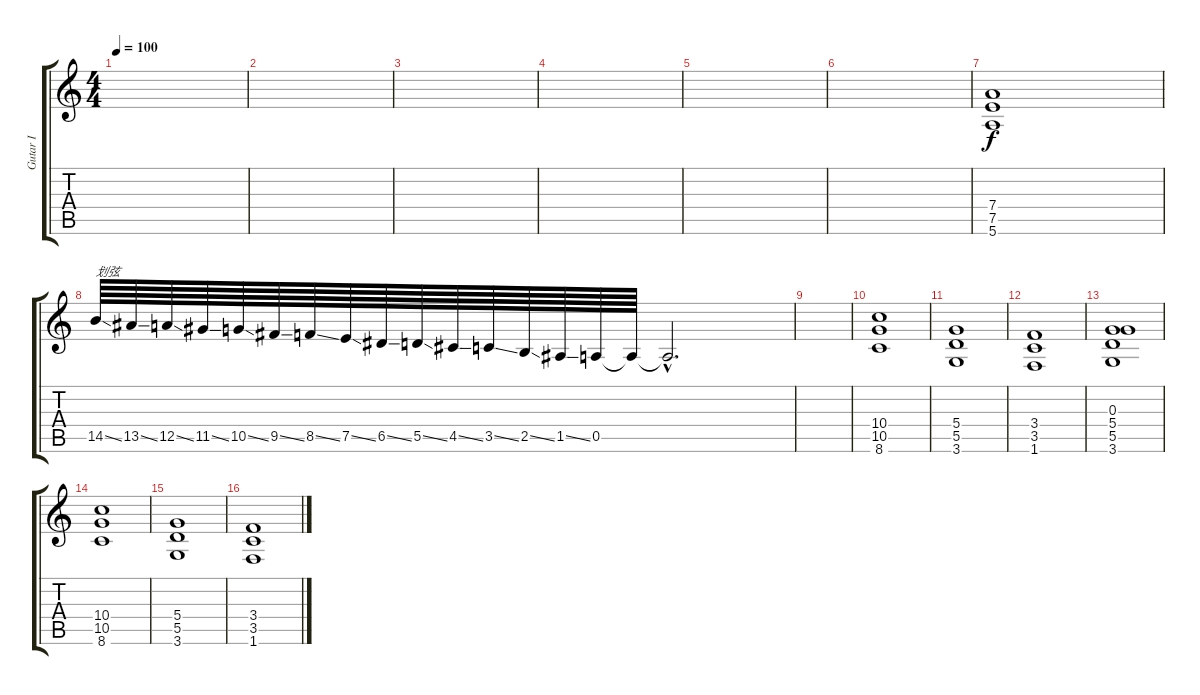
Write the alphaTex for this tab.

\track ("Gutar I" "Gutar I") {instrument overdrivenguitar}
\staff {score tabs}
\tuning (E4 B3 G3 D3 A2 E2) {hide}
\ts (4 4)
\tempo 100
\clef g2
\ks c
|
|
|
|
|
|
(7.4 7.5 5.6).1 |
14.5{ss}.64{txt "划弦"} 13.5{ss}.64 12.5{ss}.64 11.5{ss}.64 10.5{ss}.64 9.5{ss}.64 8.5{ss}.64 7.5{ss}.64 6.5{ss}.64 5.5{ss}.64 4.5{ss}.64 3.5{ss}.64 2.5{ss}.64 1.5{ss}.64 0.5.64 0.5{t}.64 0.5{hac t}.2{d} |
|
(10.4 10.5 8.6).1 |
(5.4 5.5 3.6).1 |
(3.4 3.5 1.6).1 |
(0.3 5.4 5.5 3.6).1 |
(10.4 10.5 8.6).1 |
(5.4 5.5 3.6).1 |
(3.4 3.5 1.6).1
